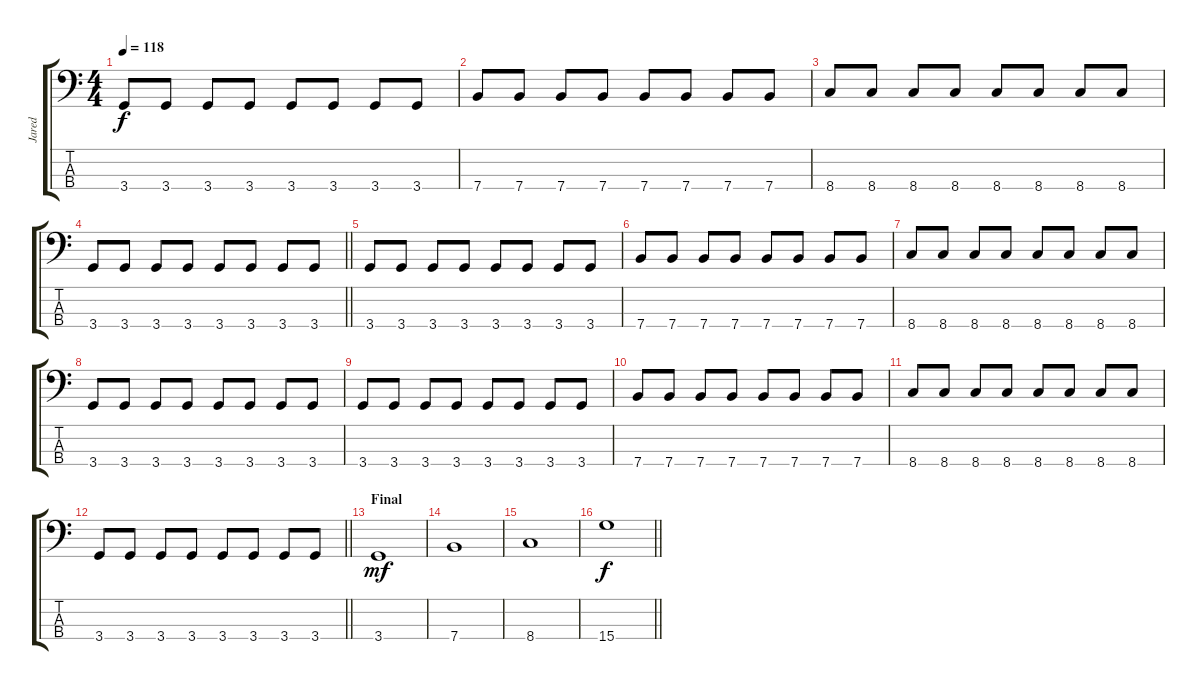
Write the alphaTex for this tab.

\track ("Jared" "Jared") {instrument electricbassfinger}
\staff {score tabs}
\tuning (G2 D2 A1 E1) {hide}
\ts (4 4)
\tempo 118
\clef f4
\ks c
3.4.8{dy f} 3.4.8 3.4.8 3.4.8 3.4.8 3.4.8 3.4.8 3.4.8 |
7.4.8 7.4.8 7.4.8 7.4.8 7.4.8 7.4.8 7.4.8 7.4.8 |
8.4.8 8.4.8 8.4.8 8.4.8 8.4.8 8.4.8 8.4.8 8.4.8 |
\barLineRight lightlight
3.4.8 3.4.8 3.4.8 3.4.8 3.4.8 3.4.8 3.4.8 3.4.8 |
3.4.8 3.4.8 3.4.8 3.4.8 3.4.8 3.4.8 3.4.8 3.4.8 |
7.4.8 7.4.8 7.4.8 7.4.8 7.4.8 7.4.8 7.4.8 7.4.8 |
8.4.8 8.4.8 8.4.8 8.4.8 8.4.8 8.4.8 8.4.8 8.4.8 |
3.4.8 3.4.8 3.4.8 3.4.8 3.4.8 3.4.8 3.4.8 3.4.8 |
3.4.8 3.4.8 3.4.8 3.4.8 3.4.8 3.4.8 3.4.8 3.4.8 |
7.4.8 7.4.8 7.4.8 7.4.8 7.4.8 7.4.8 7.4.8 7.4.8 |
8.4.8 8.4.8 8.4.8 8.4.8 8.4.8 8.4.8 8.4.8 8.4.8 |
\barLineRight lightlight
3.4.8 3.4.8 3.4.8 3.4.8 3.4.8 3.4.8 3.4.8 3.4.8 |
\section ("" "Final")
3.4.1{dy mf} |
7.4.1 |
8.4.1 |
\barLineRight lightlight
15.4.1{dy f}
